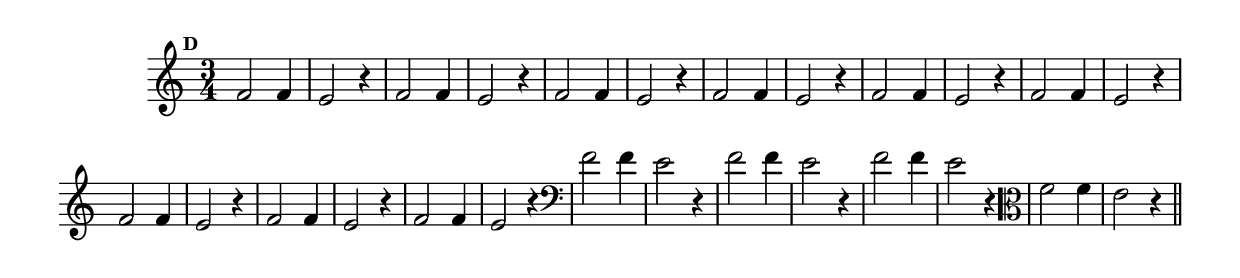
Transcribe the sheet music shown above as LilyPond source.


\version "2.14.2"

%\header { texidoc="Perguntas e Respostas"}

\relative c' {

  \override Staff.TimeSignature #'style = #'()
  \time 3/4 
  \override Score.BarNumber #'transparent = ##t
                                %\override Score.RehearsalMark #'font-family = #'roman
  \override Score.RehearsalMark #'font-size = #-2
  \override Score.BarNumber #'transparent = ##t
  \set Score.markFormatter = #format-mark-numbers

  \mark 4 

                                % CLARINETE

  \tag #'cl {
    f2 f4 e2 r4 
  }

                                % FLAUTA

  \tag #'fl {
    f2 f4 e2 r4 
  }

                                % OBOÉ

  \tag #'ob {
    f2 f4 e2 r4 
  }

                                % SAX ALTO

  \tag #'saxa {
    f2 f4 e2 r4 
  }

                                % SAX TENOR

  \tag #'saxt {
    f2 f4 e2 r4 
  }

                                % SAX GENES

  \tag #'saxg {
    f2 f4 e2 r4 
  }

                                % TROMPETE

  \tag #'tpt {
    f2 f4 e2 r4 
  }

                                % TROMPA

  \tag #'tpa {
    f2 f4 e2 r4 
  }

                                % TROMPA OP

  \tag #'tpaop {
    f2 f4 e2 r4 
  }

                                % TROMBONE

  \tag #'tbn {
    \clef bass
    f2 f4 e2 r4 
  }

                                % TUBA MIB

  \tag #'tbamib {
    \clef bass
    f2 f4 e2 r4 
  }

                                % TUBA SIB

  \tag #'tbasib {
    \clef bass
    f2 f4 e2 r4 
  }

                                % VIOLA

  \tag #'vla {
    \clef alto
    f2 f4 e2 r4 
  }


                                % FINAL

  \bar "||"

}
